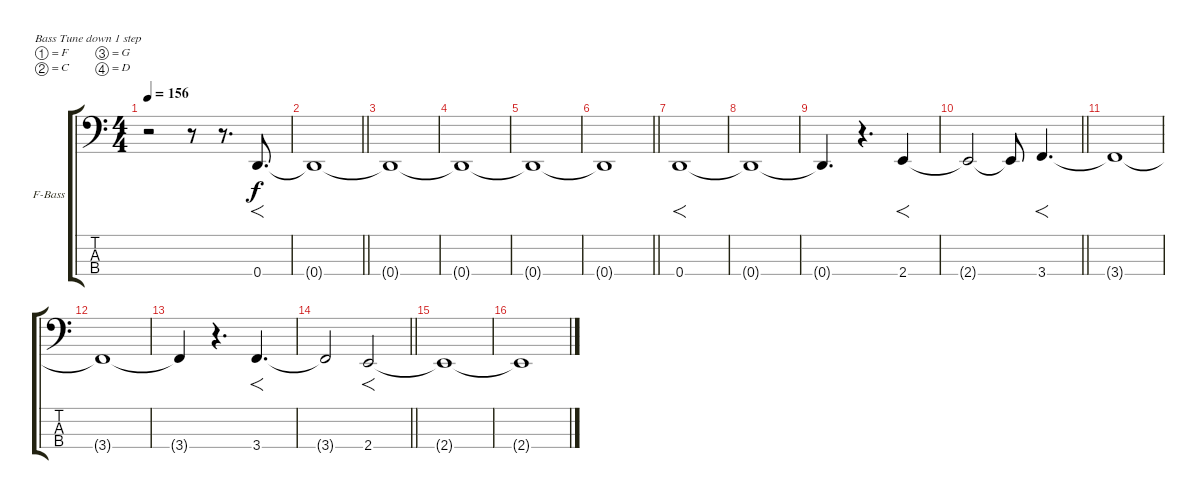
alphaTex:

\bracketExtendMode groupsimilarinstruments
\firstSystemTrackNameOrientation horizontal
\otherSystemsTrackNameOrientation horizontal
\track ("Êëàâèøè" "F-Bass") {instrument fretlessbass}
\staff {score tabs}
\tuning (F2 C2 G1 D1)
\ts (4 4)
\beaming (8 2 2 2 2)
\tempo 156
\clef f4
\ks c
r.2{dy f instrument fretlessbass} r.8 r.8{d} 0.4.8{f d} |
\barLineRight lightlight
0.4{t}.1 |
0.4{t}.1 |
0.4{t}.1 |
0.4{t}.1 |
\barLineRight lightlight
0.4{t}.1 |
0.4.1{f} |
0.4{t}.1 |
0.4{t}.4{d} r.4{d} 2.4.4{f} |
\barLineRight lightlight
2.4{t}.2 2.4{t}.8 3.4.4{f d} |
3.4{t}.1 |
3.4{t}.1 |
3.4{t}.4 r.4{d} 3.4.4{f d} |
\barLineRight lightlight
3.4{t}.2 2.4.2{f} |
2.4{t}.1 |
2.4{t}.1
